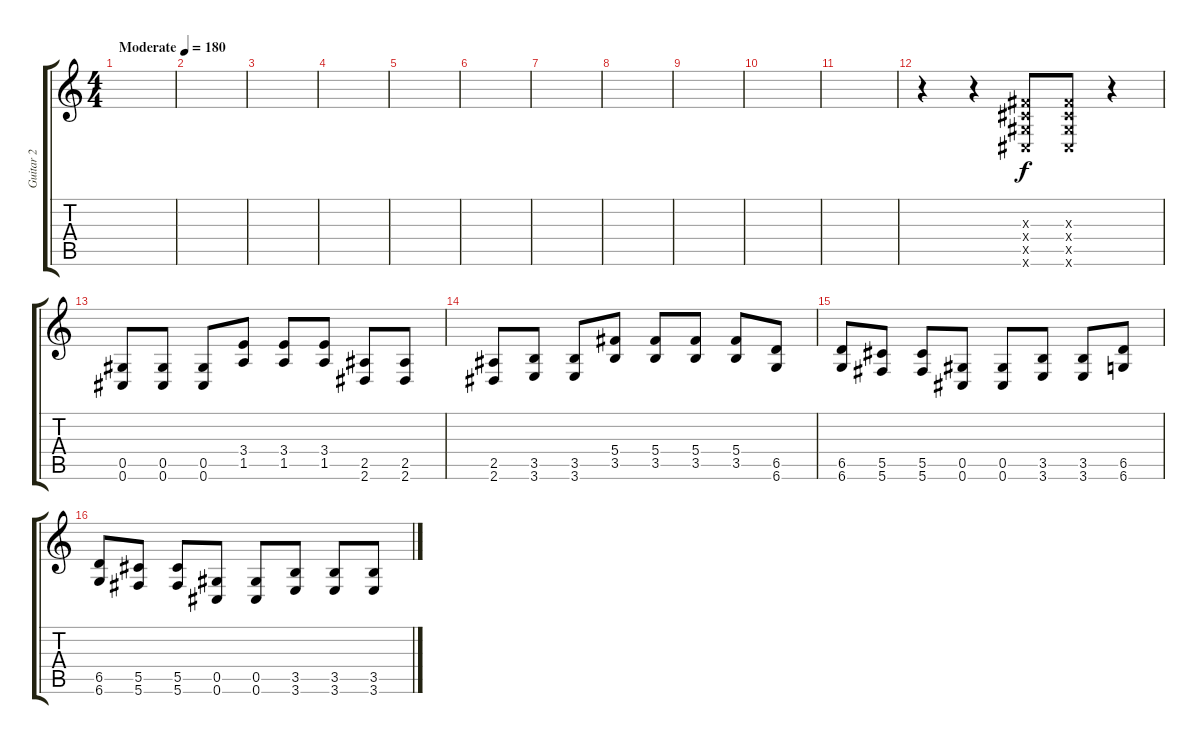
\track ("Guitar 2" "Guitar 2") {instrument overdrivenguitar}
\staff {score tabs}
\tuning (Eb4 Bb3 Gb3 Db3 Ab2 Db2) {hide}
\ts (4 4)
\tempo (180 "Moderate")
\clef g2
\ks c
|
|
|
|
|
|
|
|
|
|
|
r.4 r.4 (0.3{x} 0.4{x} 0.5{x} 0.6{x}).8 (0.3{x} 0.4{x} 0.5{x} 0.6{x}).8 r.4 |
(0.5 0.6).8 (0.5 0.6).8 (0.5 0.6).8 (3.4 1.5).8 (3.4 1.5).8 (3.4 1.5).8 (2.5 2.6).8 (2.5 2.6).8 |
(2.5 2.6).8 (3.5 3.6).8 (3.5 3.6).8 (5.4 3.5).8 (5.4 3.5).8 (5.4 3.5).8 (5.4 3.5).8 (6.5 6.6).8 |
(6.5 6.6).8 (5.5 5.6).8 (5.5 5.6).8 (0.5 0.6).8 (0.5 0.6).8 (3.5 3.6).8 (3.5 3.6).8 (6.5 6.6).8 |
(6.5 6.6).8 (5.5 5.6).8 (5.5 5.6).8 (0.5 0.6).8 (0.5 0.6).8 (3.5 3.6).8 (3.5 3.6).8 (3.5 3.6).8
